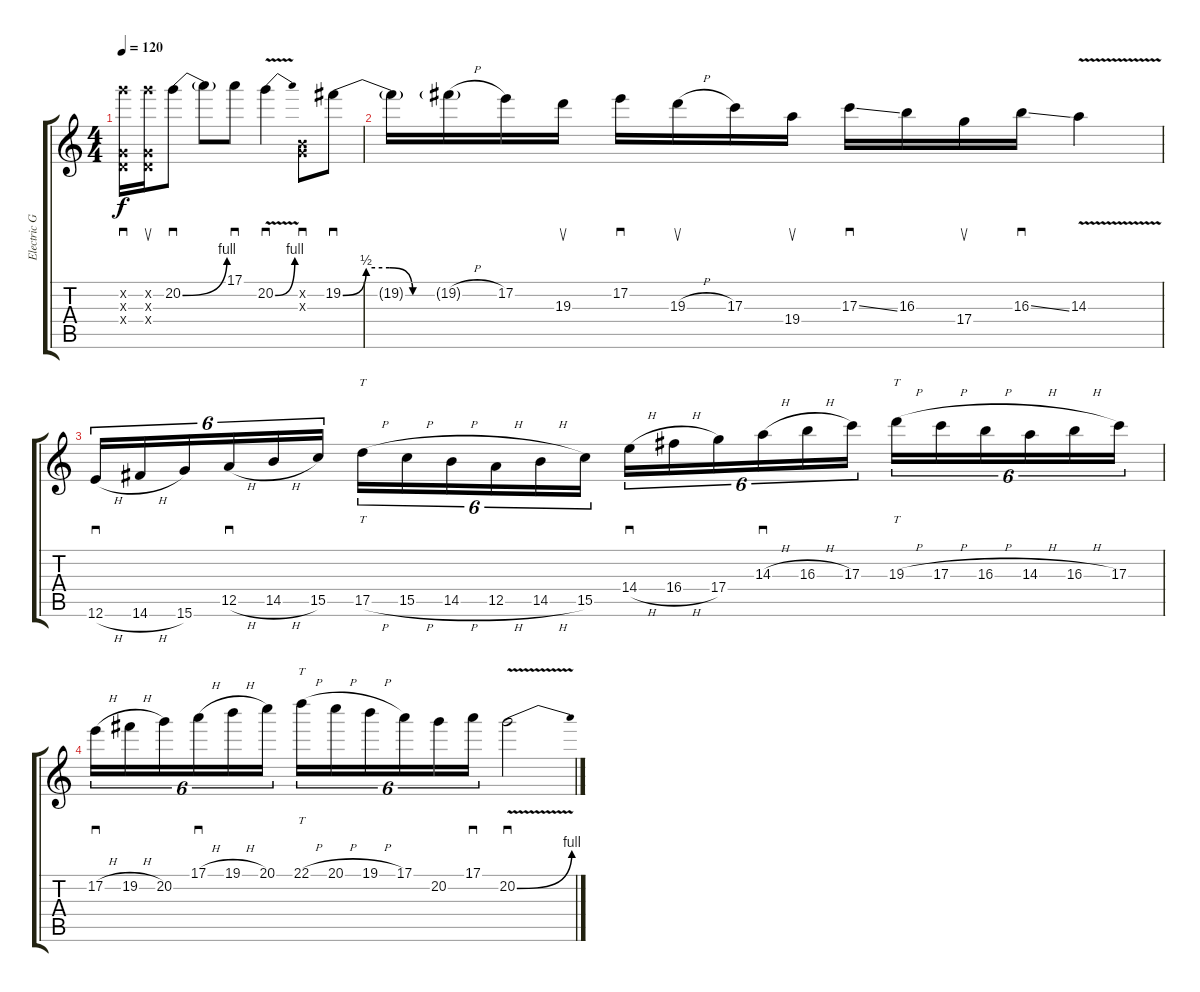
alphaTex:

\track ("Electric Guitar" "Electric G") {instrument overdrivenguitar}
\staff {score tabs}
\tuning (E4 B3 G3 D3 A2 E2) {hide}
\ts (4 4)
\tempo 120
\clef g2
\ks c
(20.2{x} 0.3{x} 0.4{x}).16{sd dy f instrument overdrivenguitar} (20.2{x} 0.3{x} 0.4{x}).16{su} 20.2{be (bend 0 0 60 4)}.8{sd} 20.2{t}.8 17.1.8{sd} 20.2{be (bend 0 0 60 4) v}.4{sd} (0.2{x} 0.3{x}).8{sd} 19.2{be (custom 0 0 15 2 30 2 45 0 60 0)}.8{sd} |
19.2{t}.16 19.2{h g}.16 17.2.16 19.3.16{su} 17.2.16{sd} 19.3{h}.16{su} 17.3.16 19.4.16{su} 17.3{ss}.16{sd} 16.3.16 17.4.16{su} 16.3{ss}.16{sd} 14.3{v}.4 |
12.6{h}.16{sd tu (6 4)} 14.6{h}.16{tu (6 4)} 15.6.16{tu (6 4)} 12.5{h}.16{sd tu (6 4)} 14.5{h}.16{tu (6 4)} 15.5.16{tu (6 4)} 17.5{h}.16{tt tu (6 4)} 15.5{h}.16{tu (6 4)} 14.5{h}.16{tu (6 4)} 12.5{h}.16{tu (6 4)} 14.5{h}.16{tu (6 4)} 15.5.16{tu (6 4)} 14.4{h}.16{sd tu (6 4)} 16.4{h}.16{tu (6 4)} 17.4.16{tu (6 4)} 14.3{h}.16{sd tu (6 4)} 16.3{h}.16{tu (6 4)} 17.3.16{tu (6 4)} 19.3{h}.16{tt tu (6 4)} 17.3{h}.16{tu (6 4)} 16.3{h}.16{tu (6 4)} 14.3{h}.16{tu (6 4)} 16.3{h}.16{tu (6 4)} 17.3.16{tu (6 4)} |
17.2{h}.16{sd tu (6 4)} 19.2{h}.16{tu (6 4)} 20.2.16{tu (6 4)} 17.1{h}.16{sd tu (6 4)} 19.1{h}.16{tu (6 4)} 20.1.16{tu (6 4)} 22.1{h}.16{tt tu (6 4)} 20.1{h}.16{tu (6 4)} 19.1{h}.16{tu (6 4)} 17.1.16{tu (6 4)} 20.2.16{tu (6 4)} 17.1.16{sd tu (6 4)} 20.2{be (bend 0 0 60 4) v}.2{sd}
